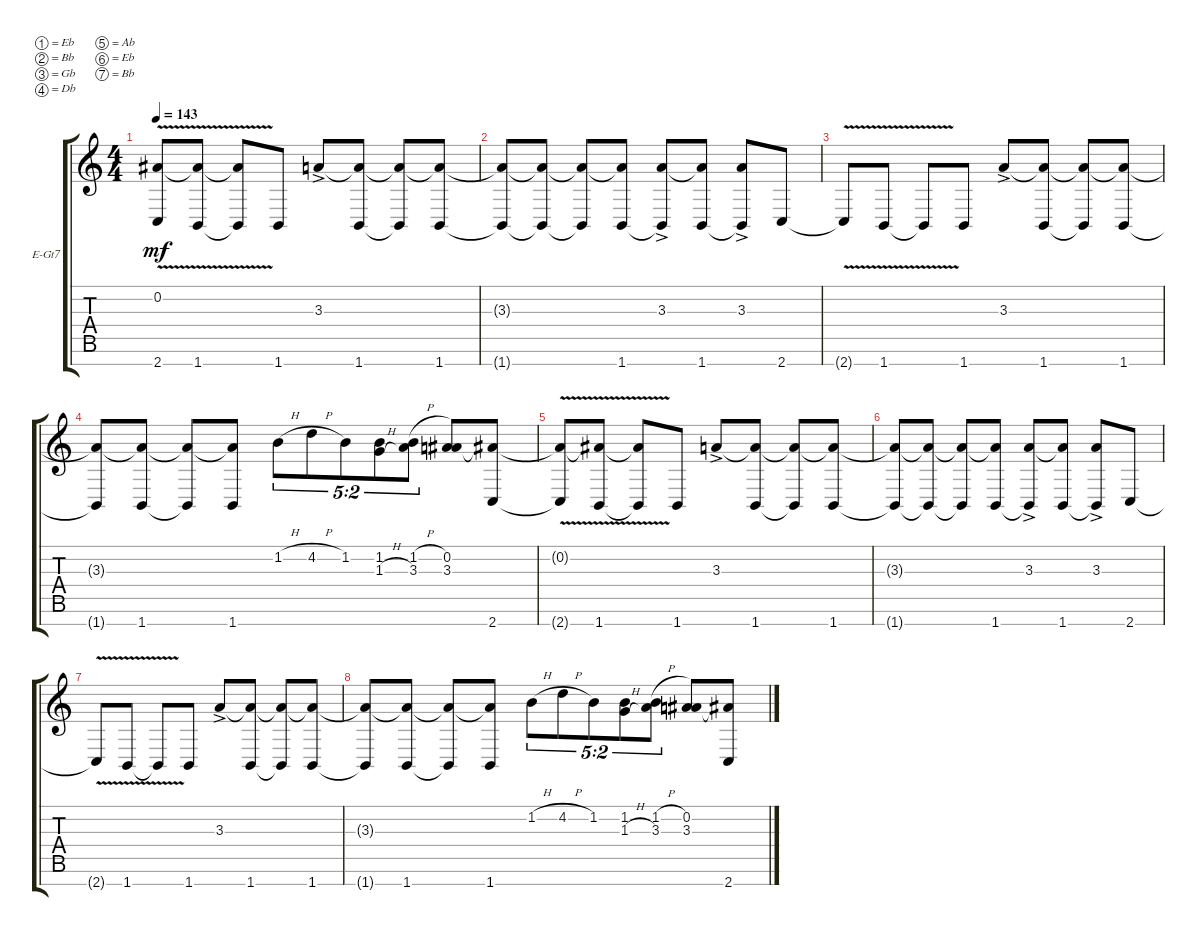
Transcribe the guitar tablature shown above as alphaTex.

\bracketExtendMode groupsimilarinstruments
\firstSystemTrackNameOrientation horizontal
\otherSystemsTrackNameOrientation horizontal
\track ("left" "E-Gt7") {instrument distortionguitar}
\staff {score tabs}
\tuning (Eb4 Bb3 Gb3 Db3 Ab2 Eb2 Bb1)
\ts (4 4)
\tempo 143
\clef g2
\ks c
(2.7{v} 0.2).8{dy mf} (1.7{v} 0.2{t}).8 (1.7{t} 0.2{t}).8 1.7.8 3.3{ac}.8 (1.7 3.3{t}).8 (1.7{t} 3.3{t}).8 (1.7 3.3{t}).8 |
(1.7{t} 3.3{t}).8 (1.7{t} 3.3{t}).8 (1.7{t} 3.3{t}).8 (1.7 3.3{t}).8 (3.3{ac} 1.7{t}).8 (1.7 3.3{t}).8 (3.3{ac} 1.7{t}).8 2.7.8 |
2.7{v t}.8 1.7{v}.8 1.7{t}.8 1.7.8 3.3{ac}.8 (1.7 3.3{t}).8 (1.7{t} 3.3{t}).8 (1.7 3.3{t}).8 |
(1.7{t} 3.3{t}).8 (1.7 3.3{t}).8 (1.7{t} 3.3{t}).8 (1.7 3.3{t}).8 1.2{h}.8{tu (5 2)} 4.2{h}.8{tu (5 2)} 1.2.8{tu (5 2)} (1.3{h} 1.2).8{tu (5 2)} (3.3 1.2{h}).8{tu (5 2)} (0.2 3.3).8 (2.7 0.2{t}).8 |
(2.7{v t} 0.2{t}).8 (1.7{v} 0.2{t}).8 (1.7{t} 0.2{t}).8 1.7.8 3.3{ac}.8 (1.7 3.3{t}).8 (1.7{t} 3.3{t}).8 (1.7 3.3{t}).8 |
(1.7{t} 3.3{t}).8 (1.7{t} 3.3{t}).8 (1.7{t} 3.3{t}).8 (1.7 3.3{t}).8 (3.3{ac} 1.7{t}).8 (1.7 3.3{t}).8 (3.3{ac} 1.7{t}).8 2.7.8 |
2.7{v t}.8 1.7{v}.8 1.7{t}.8 1.7.8 3.3{ac}.8 (1.7 3.3{t}).8 (1.7{t} 3.3{t}).8 (1.7 3.3{t}).8 |
(1.7{t} 3.3{t}).8 (1.7 3.3{t}).8 (1.7{t} 3.3{t}).8 (1.7 3.3{t}).8 1.2{h}.8{tu (5 2)} 4.2{h}.8{tu (5 2)} 1.2.8{tu (5 2)} (1.3{h} 1.2).8{tu (5 2)} (3.3 1.2{h}).8{tu (5 2)} (0.2 3.3).8 (2.7 0.2{t}).8
